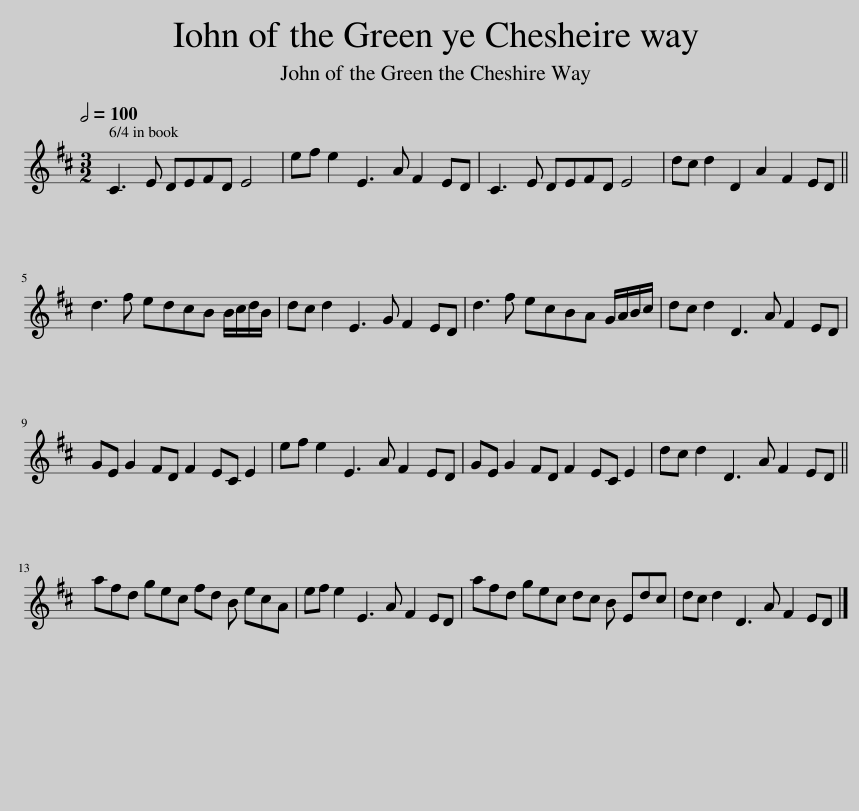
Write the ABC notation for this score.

X:1
L:1/8
Q:1/2=100
M:3/2
I:linebreak $
K:D
V:1 treble
V:1
 C3 E DEFD E4 | ef e2 E3 A F2 ED | C3 E DEFD E4 | dc d2 D2 A2 F2 ED ||$ d3 f edcB B/c/d/B/ | %5
 dc d2 E3 G F2 ED | d3 f ecBA G/A/B/c/ | dc d2 D3 A F2 ED |$ GE G2 FD F2 EC E2 | ef e2 E3 A F2 ED | %10
 GE G2 FD F2 EC E2 | dc d2 D3 A F2 ED ||$ afd gec fd B ecA | ef e2 E3 A F2 ED | afd gec dc B Edc | %15
 dc d2 D3 A F2 ED |] %16
